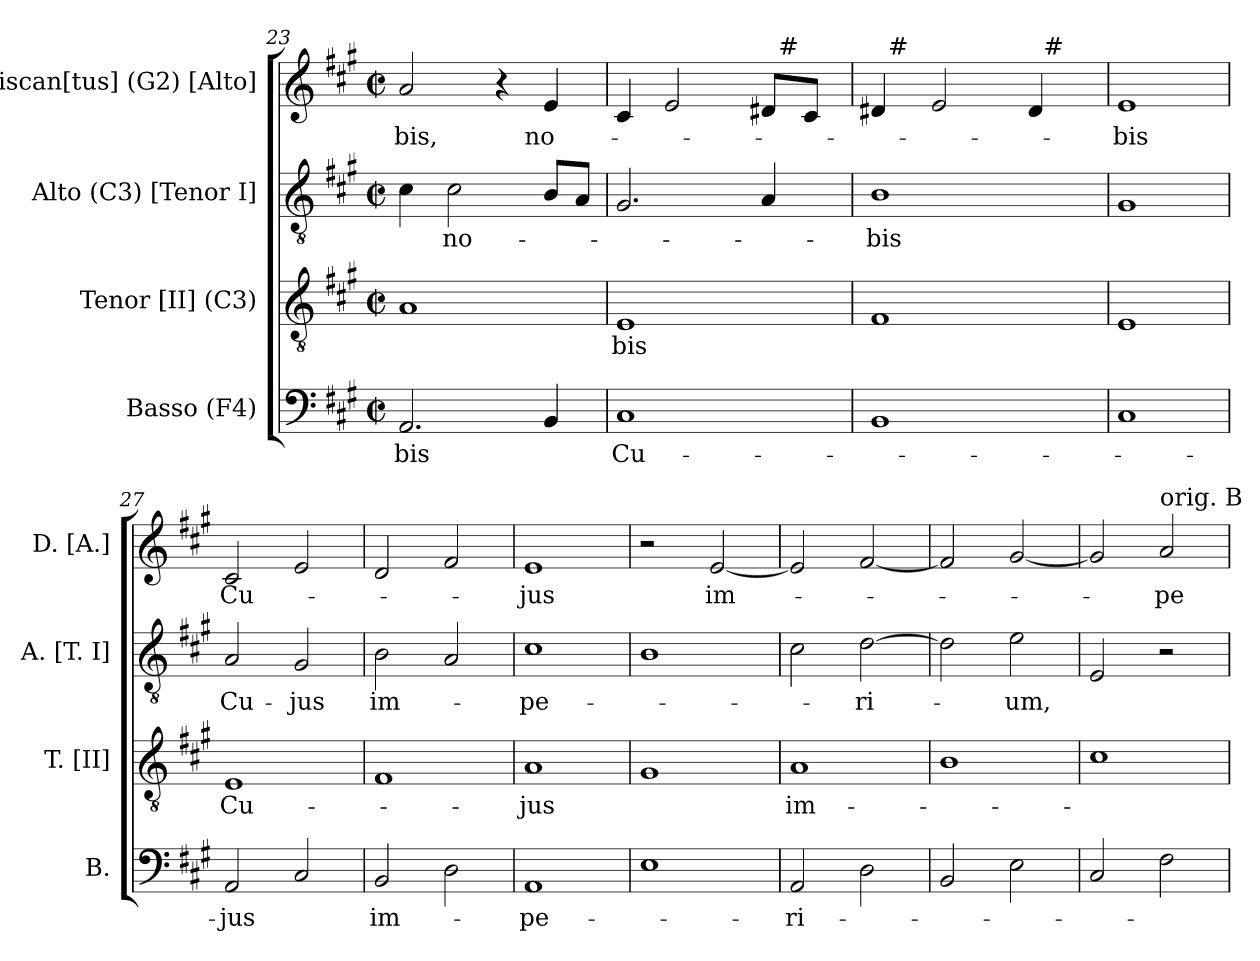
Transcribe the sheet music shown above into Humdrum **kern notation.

**kern	**text	**kern	**text	**kern	**text	**kern	**text
*part4	*part4	*part3	*part3	*part2	*part2	*part1	*part1
*staff4	*staff4	*staff3	*staff3	*staff2	*staff2	*staff1	*staff1
*I"Basso (F4)	*	*I"Tenor [II] (C3)	*	*I"Alto (C3) [Tenor I]	*	*I"Discan[tus] (G2) [Alto]	*
*I'B.	*	*I'T. [II]	*	*I'A. [T. I]	*	*I'D. [A.]	*
*clefF4	*	*clefGv2	*	*clefGv2	*	*clefG2	*
*	*	*ITrd7c12	*	*ITrd7c12	*	*	*
*k[f#c#g#]	*	*k[f#c#g#]	*	*k[f#c#g#]	*	*k[f#c#g#]	*
*A:	*	*A:	*	*A:	*	*A:	*
*M2/2	*	*M2/2	*	*M2/2	*	*M2/2	*
*met(c|)	*	*met(c|)	*	*met(c|)	*	*met(c|)	*
=23	=23	=23	=23	=23	=23	=23	=23
!	!LO:LY:b:color=#000000	!	!	!	!	!	!
!	!	!	!	!	!	!	!LO:LY:b:color=#000000
2.AAi/	-bis	1AAi	.	4C#i\	.	2ai/	-bis,
!	!	!	!	!	!LO:LY:b:color=#000000	!	!
.	.	.	.	2C#i\	no-	.	.
.	.	.	.	.	.	4r	.
!	!	!	!	!	!	!	!LO:LY:b:color=#000000
4BBi/	.	.	.	8BBi/L	.	4ei/	no-
.	.	.	.	8AAi/J	.	.	.
=24	=24	=24	=24	=24	=24	=24	=24
!	!LO:LY:b:color=#000000	!	!	!	!	!	!
!	!	!	!LO:LY:b:color=#000000	!	!	!	!
*	*	*	*	*	*	*^	*
1C#i	Cu-	1EEi	-bis	2.GG#i/	.	4c#i/	2ryy	.
.	.	.	.	.	.	2ei/	.	.
.	.	.	.	.	.	.	4ryy	.
.	.	.	.	4AAi/	.	8d#i/L	32ryy	.
.	.	.	.	.	.	.	256ryy	.
!	!	!	!	!	!	!	!LO:TX:a:t=#	!
.	.	.	.	.	.	.	8ryy	.
.	.	.	.	.	.	8c#i/J	.	.
.	.	.	.	.	.	.	16ryy	.
.	.	.	.	.	.	.	64..ryy	.
=25	=25	=25	=25	=25	=25	=25	=25	=25
!	!	!	!	!	!LO:LY:b:color=#000000	!	!	!
1BBi	.	1FF#i	.	1BBi	-bis	4d#i/	32ryy	.
.	.	.	.	.	.	.	256ryy	.
!	!	!	!	!	!	!	!LO:TX:a:t=#	!
.	.	.	.	.	.	.	2ryy	.
.	.	.	.	.	.	2ei/	.	.
.	.	.	.	.	.	.	4ryy	.
.	.	.	.	.	.	4d#i/	.	.
!	!	!	!	!	!	!	!LO:TX:a:t=#	!
.	.	.	.	.	.	.	8ryy	.
.	.	.	.	.	.	.	16ryy	.
.	.	.	.	.	.	.	64..ryy	.
*	*	*	*	*	*	*v	*v	*
=26	=26	=26	=26	=26	=26	=26	=26
*	*	*	*	*	*	*^	*
!	!	!	!	!	!	!	!	!LO:LY:b:color=#000000
*	*	*	*	*	*	*v	*v	*
1C#i	.	1EEi	.	1GG#i	.	1ei	-bis
!!LO:PB:g=z
=27	=27	=27	=27	=27	=27	=27	=27
!	!LO:LY:b:color=#000000	!	!	!	!	!	!
!	!	!	!LO:LY:b:color=#000000	!	!	!	!
!	!	!	!	!	!LO:LY:b:color=#000000	!	!
!	!	!	!	!	!	!	!LO:LY:b:color=#000000
2AAi/	-jus	1EEi	Cu-	2AAi/	Cu-	2c#i/	Cu-
!	!	!	!	!	!LO:LY:b:color=#000000	!	!
2C#i/	.	.	.	2GG#i/	-jus	2ei/	.
=28	=28	=28	=28	=28	=28	=28	=28
!	!LO:LY:b:color=#000000	!	!	!	!	!	!
!	!	!	!	!	!LO:LY:b:color=#000000	!	!
2BBi/	im-	1FF#i	.	2BBi\	im-	2di/	.
2Di\	.	.	.	2AAi/	.	2f#i/	.
=29	=29	=29	=29	=29	=29	=29	=29
!	!LO:LY:b:color=#000000	!	!	!	!	!	!
!	!	!	!LO:LY:b:color=#000000	!	!	!	!
!	!	!	!	!	!LO:LY:b:color=#000000	!	!
!	!	!	!	!	!	!	!LO:LY:b:color=#000000
1AAi	-pe-	1AAi	-jus	1C#i	-pe-	1ei	-jus
=30	=30	=30	=30	=30	=30	=30	=30
1Ei	.	1GG#i	.	1BBi	.	2r	.
!	!	!	!	!	!	!	!LO:LY:b:color=#000000
.	.	.	.	.	.	[<2ei/	im-
=31	=31	=31	=31	=31	=31	=31	=31
!	!LO:LY:b:color=#000000	!	!	!	!	!	!
!	!	!	!LO:LY:b:color=#000000	!	!	!	!
2AAi/	-ri-	1AAi	im-	2C#i\	.	2ei/]	.
!	!	!	!	!	!LO:LY:b:color=#000000	!	!
2Di\	.	.	.	[>2Di\	-ri-	[<2f#i/	.
=32	=32	=32	=32	=32	=32	=32	=32
2BBi/	.	1BBi	.	2Di\]	.	2f#i/]	.
!	!	!	!	!	!LO:LY:b:color=#000000	!	!
2Ei\	.	.	.	2Ei\	-um,	[<2g#i/	.
=33	=33	=33	=33	=33	=33	=33	=33
2C#i/	.	1C#i	.	2EEi/	.	2g#i/]	.
!	!	!	!	!	!	!LO:TX:a:t=orig. B	!
!	!	!	!	!	!	!	!LO:LY:b:color=#000000
2F#i\	.	.	.	2r	.	2ai/	-pe-
=	=	=	=	=	=	=	=
*-	*-	*-	*-	*-	*-	*-	*-
